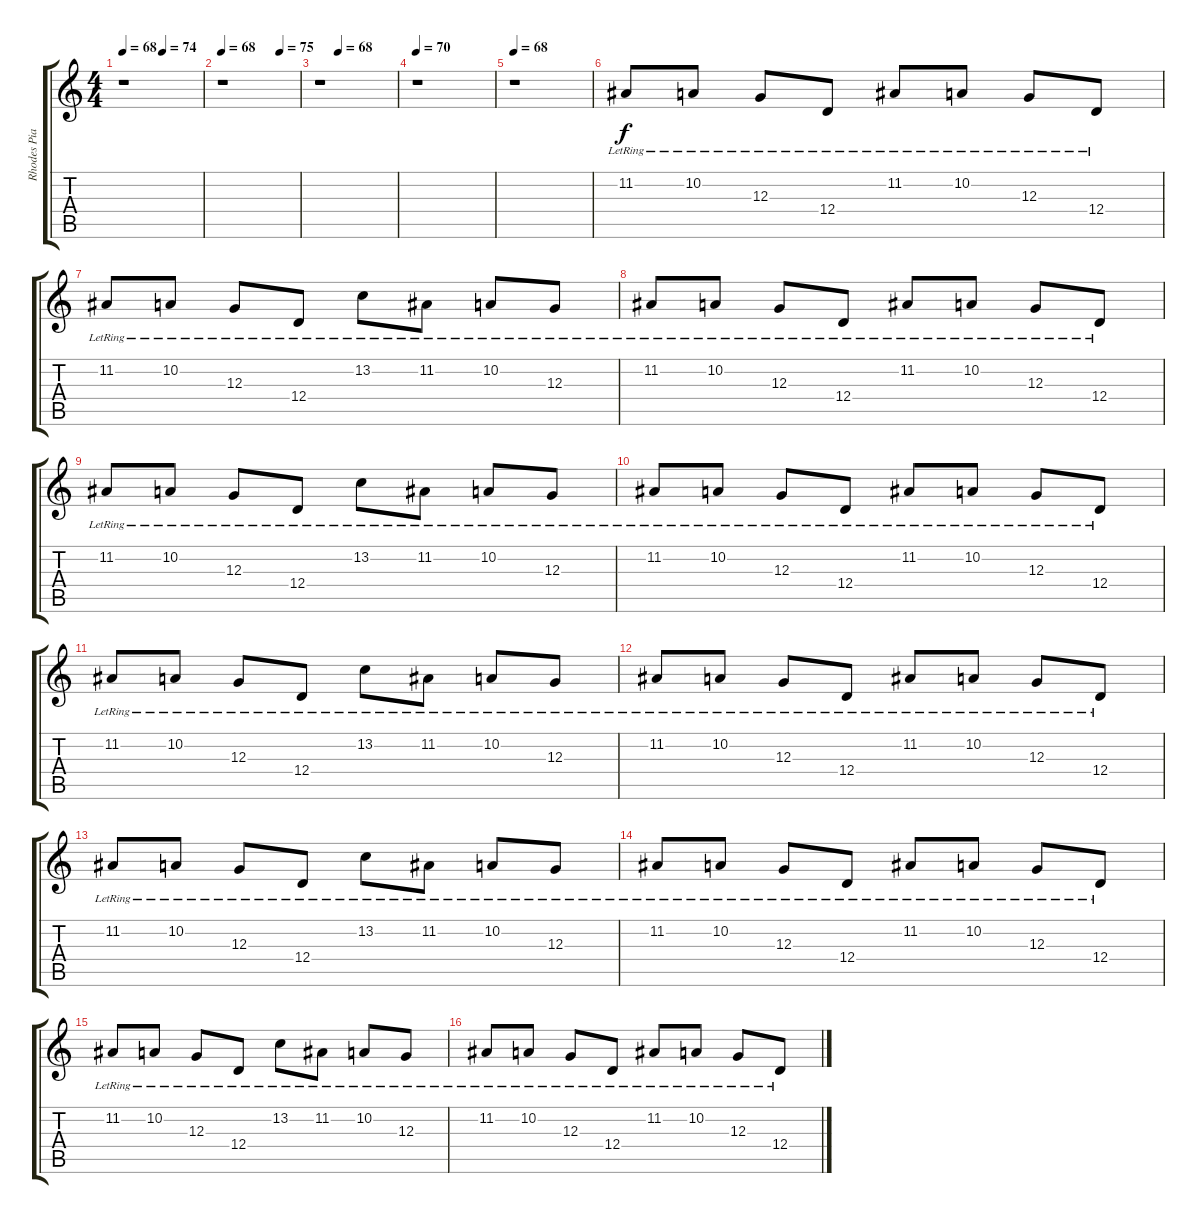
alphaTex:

\track ("Rhodes Piano" "Rhodes Pia") {instrument electricpiano1}
\staff {score tabs}
\tuning (E4 B3 G3 D3 A2 E2) {hide}
\ts (4 4)
\tempo 68
\tempo (74 0.5)
\clef g2
\ks c
r.1{dy f} |
\tempo 68
\tempo (75 0.75)
r.1 |
\tempo (68 0.25)
r.1 |
\tempo 70
r.1 |
\tempo 68
r.1 |
11.2{lr}.8 10.2{lr}.8 12.3{lr}.8 12.4{lr}.8 11.2{lr}.8 10.2{lr}.8 12.3{lr}.8 12.4{lr}.8 |
11.2{lr}.8 10.2{lr}.8 12.3{lr}.8 12.4{lr}.8 13.2{lr}.8 11.2{lr}.8 10.2{lr}.8 12.3{lr}.8 |
11.2{lr}.8 10.2{lr}.8 12.3{lr}.8 12.4{lr}.8 11.2{lr}.8 10.2{lr}.8 12.3{lr}.8 12.4{lr}.8 |
11.2{lr}.8 10.2{lr}.8 12.3{lr}.8 12.4{lr}.8 13.2{lr}.8 11.2{lr}.8 10.2{lr}.8 12.3{lr}.8 |
11.2{lr}.8 10.2{lr}.8 12.3{lr}.8 12.4{lr}.8 11.2{lr}.8 10.2{lr}.8 12.3{lr}.8 12.4{lr}.8 |
11.2{lr}.8 10.2{lr}.8 12.3{lr}.8 12.4{lr}.8 13.2{lr}.8 11.2{lr}.8 10.2{lr}.8 12.3{lr}.8 |
11.2{lr}.8 10.2{lr}.8 12.3{lr}.8 12.4{lr}.8 11.2{lr}.8 10.2{lr}.8 12.3{lr}.8 12.4{lr}.8 |
11.2{lr}.8 10.2{lr}.8 12.3{lr}.8 12.4{lr}.8 13.2{lr}.8 11.2{lr}.8 10.2{lr}.8 12.3{lr}.8 |
11.2{lr}.8 10.2{lr}.8 12.3{lr}.8 12.4{lr}.8 11.2{lr}.8 10.2{lr}.8 12.3{lr}.8 12.4{lr}.8 |
11.2{lr}.8 10.2{lr}.8 12.3{lr}.8 12.4{lr}.8 13.2{lr}.8 11.2{lr}.8 10.2{lr}.8 12.3{lr}.8 |
11.2{lr}.8 10.2{lr}.8 12.3{lr}.8 12.4{lr}.8 11.2{lr}.8 10.2{lr}.8 12.3{lr}.8 12.4{lr}.8
